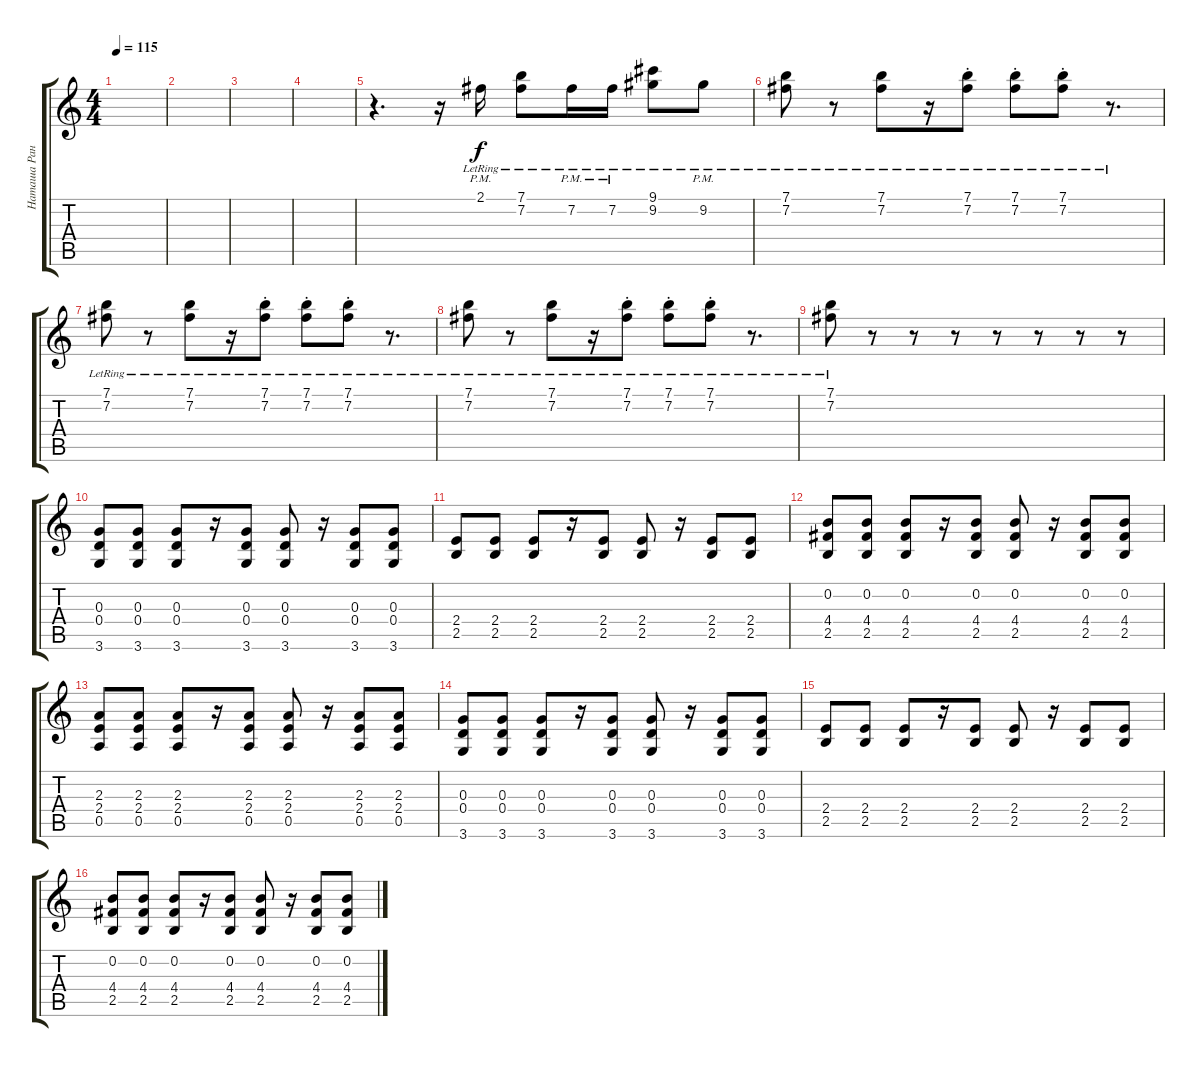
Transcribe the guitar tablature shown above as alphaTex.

\track ("Наташа Ранетка" "Наташа Ран") {instrument overdrivenguitar}
\staff {score tabs}
\tuning (E4 B3 G3 D3 A2 E2) {hide}
\ts (4 4)
\tempo 115
\clef g2
\ks c
|
|
|
|
r.4{d} r.16 2.1{pm lr}.16 (7.1{lr} 7.2{lr}).8 7.2{pm lr}.16 7.2{pm lr}.16 (9.1{lr} 9.2{lr}).8 9.2{pm lr}.8 |
(7.1 7.2{lr}).8 r.8 (7.1{lr} 7.2{lr}).8 r.16 (7.1{st lr} 7.2{lr}).8 (7.1{st lr} 7.2{lr}).8 (7.1{st lr} 7.2{lr}).8 r.8{d} |
(7.1{lr} 7.2{lr}).8 r.8 (7.1{lr} 7.2{lr}).8 r.16 (7.1{st lr} 7.2{lr}).8 (7.1{st lr} 7.2{lr}).8 (7.1{st lr} 7.2{lr}).8 r.8{d} |
(7.1{lr} 7.2{lr}).8 r.8 (7.1{lr} 7.2{lr}).8 r.16 (7.1{st lr} 7.2{lr}).8 (7.1{st lr} 7.2{lr}).8 (7.1{st lr} 7.2{lr}).8 r.8{d} |
(7.1{lr} 7.2{lr}).8 r.8 r.8 r.8 r.8 r.8 r.8 r.8 |
(0.3 0.4 3.6).8{instrument overdrivenguitar} (0.3 0.4 3.6).8 (0.3 0.4 3.6).8 r.16 (0.3 0.4 3.6).8 (0.3 0.4 3.6).8 r.16 (0.3 0.4 3.6).8 (0.3 0.4 3.6).8 |
(2.4 2.5).8 (2.4 2.5).8 (2.4 2.5).8 r.16 (2.4 2.5).8 (2.4 2.5).8 r.16 (2.4 2.5).8 (2.4 2.5).8 |
(0.2 4.4 2.5).8 (0.2 4.4 2.5).8 (0.2 4.4 2.5).8 r.16 (0.2 4.4 2.5).8 (0.2 4.4 2.5).8 r.16 (0.2 4.4 2.5).8 (0.2 4.4 2.5).8 |
(2.3 2.4 0.5).8 (2.3 2.4 0.5).8 (2.3 2.4 0.5).8 r.16 (2.3 2.4 0.5).8 (2.3 2.4 0.5).8 r.16 (2.3 2.4 0.5).8 (2.3 2.4 0.5).8 |
(0.3 0.4 3.6).8 (0.3 0.4 3.6).8 (0.3 0.4 3.6).8 r.16 (0.3 0.4 3.6).8 (0.3 0.4 3.6).8 r.16 (0.3 0.4 3.6).8 (0.3 0.4 3.6).8 |
(2.4 2.5).8 (2.4 2.5).8 (2.4 2.5).8 r.16 (2.4 2.5).8 (2.4 2.5).8 r.16 (2.4 2.5).8 (2.4 2.5).8 |
(0.2 4.4 2.5).8 (0.2 4.4 2.5).8 (0.2 4.4 2.5).8 r.16 (0.2 4.4 2.5).8 (0.2 4.4 2.5).8 r.16 (0.2 4.4 2.5).8 (0.2 4.4 2.5).8
